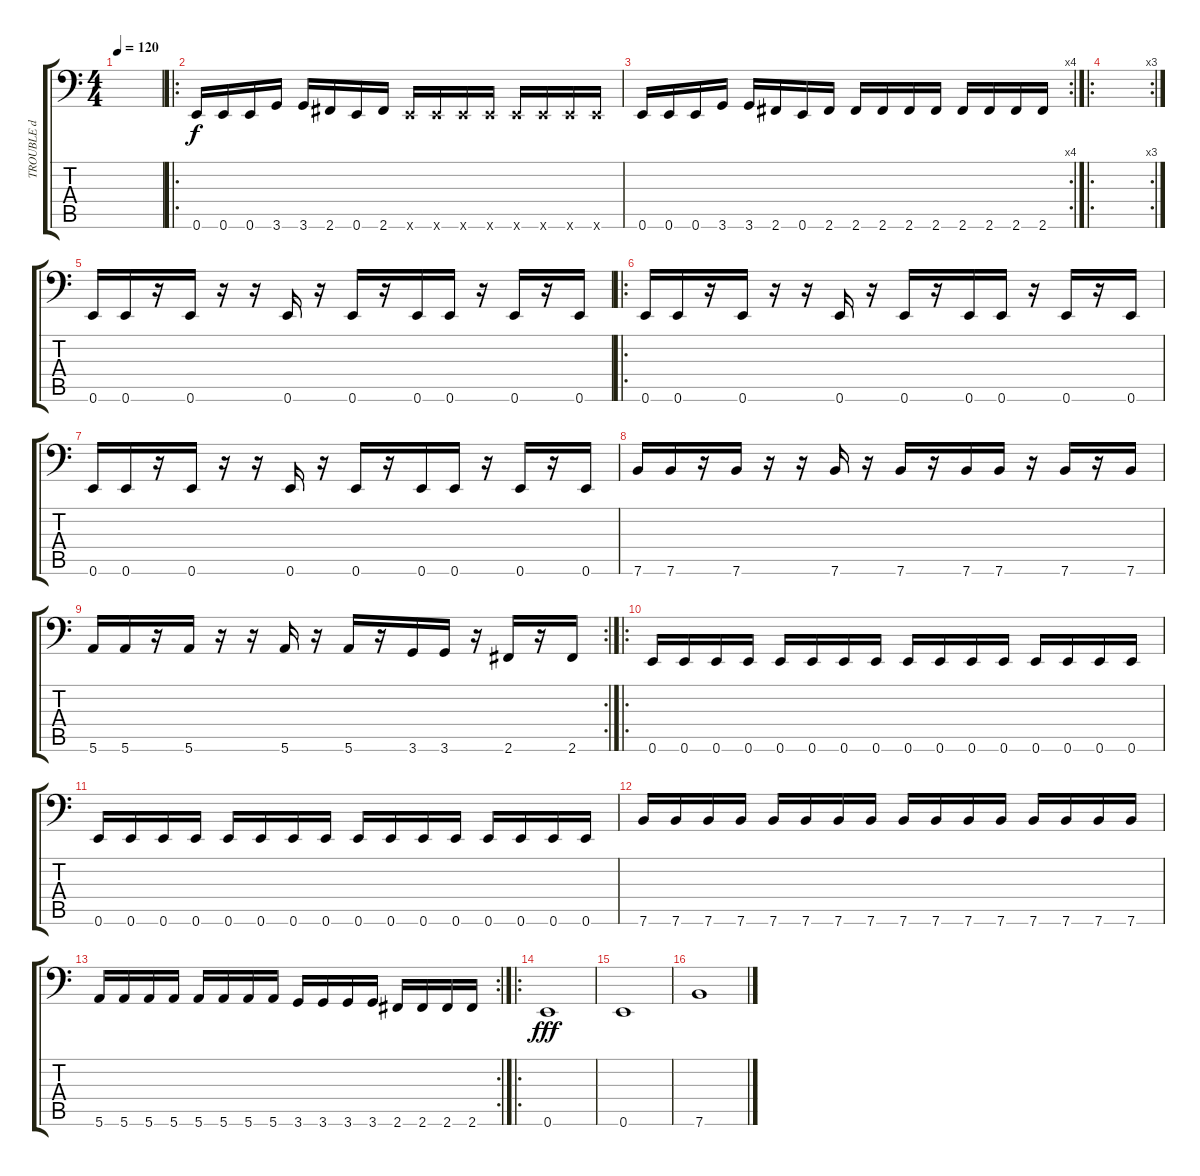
\track ("TROUBLE d" "TROUBLE d") {instrument electricbassfinger}
\staff {score tabs}
\tuning (E3 B2 G2 D2 A1 E1) {hide}
\ts (4 4)
\tempo 120
\clef f4
\ks c
|
\ro
0.6.16 0.6.16 0.6.16 3.6.16 3.6.16 2.6.16 0.6.16 2.6.16 0.6{x}.16 0.6{x}.16 0.6{x}.16 0.6{x}.16 0.6{x}.16 0.6{x}.16 0.6{x}.16 0.6{x}.16 |
\rc 4
0.6.16 0.6.16 0.6.16 3.6.16 3.6.16 2.6.16 0.6.16 2.6.16 2.6.16 2.6.16 2.6.16 2.6.16 2.6.16 2.6.16 2.6.16 2.6.16 |
\ro
\rc 3
|
0.6.16 0.6.16 r.16 0.6.16 r.16 r.16 0.6.16 r.16 0.6.16 r.16 0.6.16 0.6.16 r.16 0.6.16 r.16 0.6.16 |
\ro
0.6.16 0.6.16 r.16 0.6.16 r.16 r.16 0.6.16 r.16 0.6.16 r.16 0.6.16 0.6.16 r.16 0.6.16 r.16 0.6.16 |
0.6.16 0.6.16 r.16 0.6.16 r.16 r.16 0.6.16 r.16 0.6.16 r.16 0.6.16 0.6.16 r.16 0.6.16 r.16 0.6.16 |
7.6.16 7.6.16 r.16 7.6.16 r.16 r.16 7.6.16 r.16 7.6.16 r.16 7.6.16 7.6.16 r.16 7.6.16 r.16 7.6.16 |
\rc 2
5.6.16 5.6.16 r.16 5.6.16 r.16 r.16 5.6.16 r.16 5.6.16 r.16 3.6.16 3.6.16 r.16 2.6.16 r.16 2.6.16 |
\ro
0.6.16 0.6.16 0.6.16 0.6.16 0.6.16 0.6.16 0.6.16 0.6.16 0.6.16 0.6.16 0.6.16 0.6.16 0.6.16 0.6.16 0.6.16 0.6.16 |
0.6.16 0.6.16 0.6.16 0.6.16 0.6.16 0.6.16 0.6.16 0.6.16 0.6.16 0.6.16 0.6.16 0.6.16 0.6.16 0.6.16 0.6.16 0.6.16 |
7.6.16 7.6.16 7.6.16 7.6.16 7.6.16 7.6.16 7.6.16 7.6.16 7.6.16 7.6.16 7.6.16 7.6.16 7.6.16 7.6.16 7.6.16 7.6.16 |
\rc 2
5.6.16 5.6.16 5.6.16 5.6.16 5.6.16 5.6.16 5.6.16 5.6.16 3.6.16 3.6.16 3.6.16 3.6.16 2.6.16 2.6.16 2.6.16 2.6.16 |
\ro
0.6.1{dy fff} |
0.6.1 |
7.6.1
